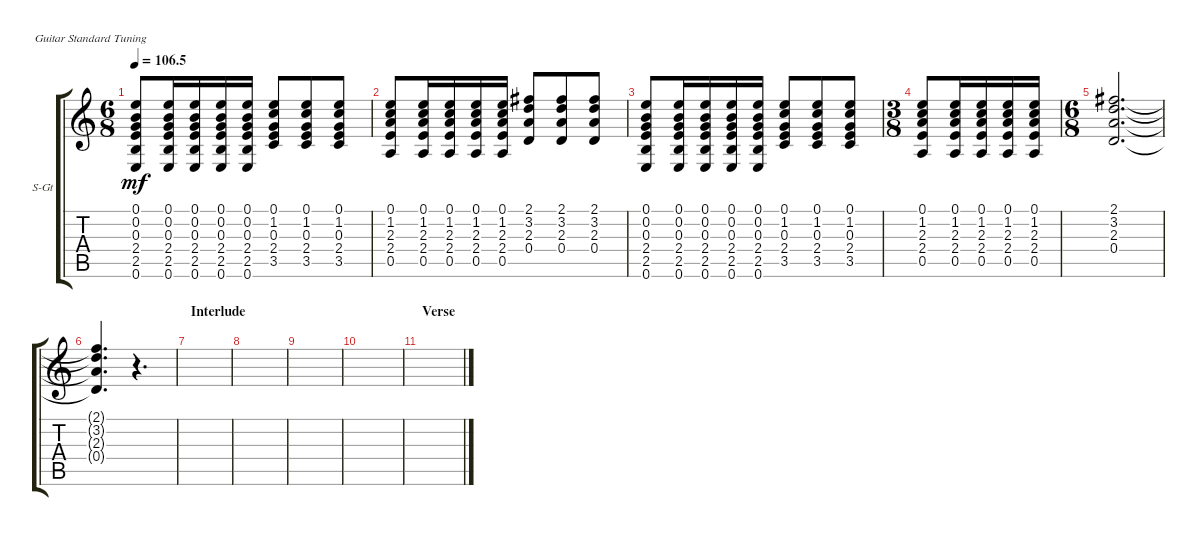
\defaultSystemsLayout 4
\bracketExtendMode groupsimilarinstruments
\firstSystemTrackNameOrientation horizontal
\otherSystemsTrackNameOrientation horizontal
\track ("Steel Guitar" "S-Gt") {instrument acousticguitarsteel}
\staff {score tabs}
\tuning (E4 B3 G3 D3 A2 E2)
\ts (6 8)
\tempo
106.5
\accidentals auto
\clef g2
\ottava regular
\simile none
\scale
0.333333
\ks c
(0.6 2.5 2.4 0.3 0.2 0.1).8{dy mf} (0.6 2.5 2.4 0.3 0.2 0.1).16 (0.6 2.5 2.4 0.3 0.2 0.1).16 (0.6 2.5 2.4 0.3 0.2 0.1).16 (0.6 2.5 2.4 0.3 0.2 0.1).16 (3.5 2.4 0.3 1.2 0.1).8 (3.5 2.4 0.3 1.2 0.1).8 (3.5 2.4 0.3 1.2 0.1).8 |
\scale
0.257261 (0.5 2.4 2.3 1.2 0.1).8 (0.5 2.4 2.3 1.2 0.1).16 (0.5 2.4 2.3 1.2 0.1).16 (0.5 2.4 2.3 1.2 0.1).16 (0.5 2.4 2.3 1.2 0.1).16 (0.4 2.3 3.2 2.1).8 (0.4 2.3 3.2 2.1).8 (0.4 2.3 3.2 2.1).8 |
\scale
0.257261 (0.6 2.5 2.4 0.3 0.2 0.1).8 (0.6 2.5 2.4 0.3 0.2 0.1).16 (0.6 2.5 2.4 0.3 0.2 0.1).16 (0.6 2.5 2.4 0.3 0.2 0.1).16 (0.6 2.5 2.4 0.3 0.2 0.1).16 (3.5 2.4 0.3 1.2 0.1).8 (3.5 2.4 0.3 1.2 0.1).8 (3.5 2.4 0.3 1.2 0.1).8 |
\ts (3 8)
\scale
0.485477 (0.5 2.4 2.3 1.2 0.1).8 (0.5 2.4 2.3 1.2 0.1).16 (0.5 2.4 2.3 1.2 0.1).16 (0.5 2.4 2.3 1.2 0.1).16 (0.5 2.4 2.3 1.2 0.1).16 |
\ts (6 8)
\scale
0.485477 (0.4 2.3 3.2 2.1).2{d} |
\scale
0.257261 (0.4{t} 2.3{t} 3.2{t} 2.1{t}).4{d} r.4{d} |
\section ("" "Interlude")
\scale
0.257261 |
\scale
0.333333 |
\scale
0.333333 |
\scale
0.333333 |
\section ("" "Verse")
\scale
0.333333 |
\scale
0.333333 |
\scale
0.333333 |
\scale
0.333333 |
\scale
0.333333 |
\scale
0.333333
